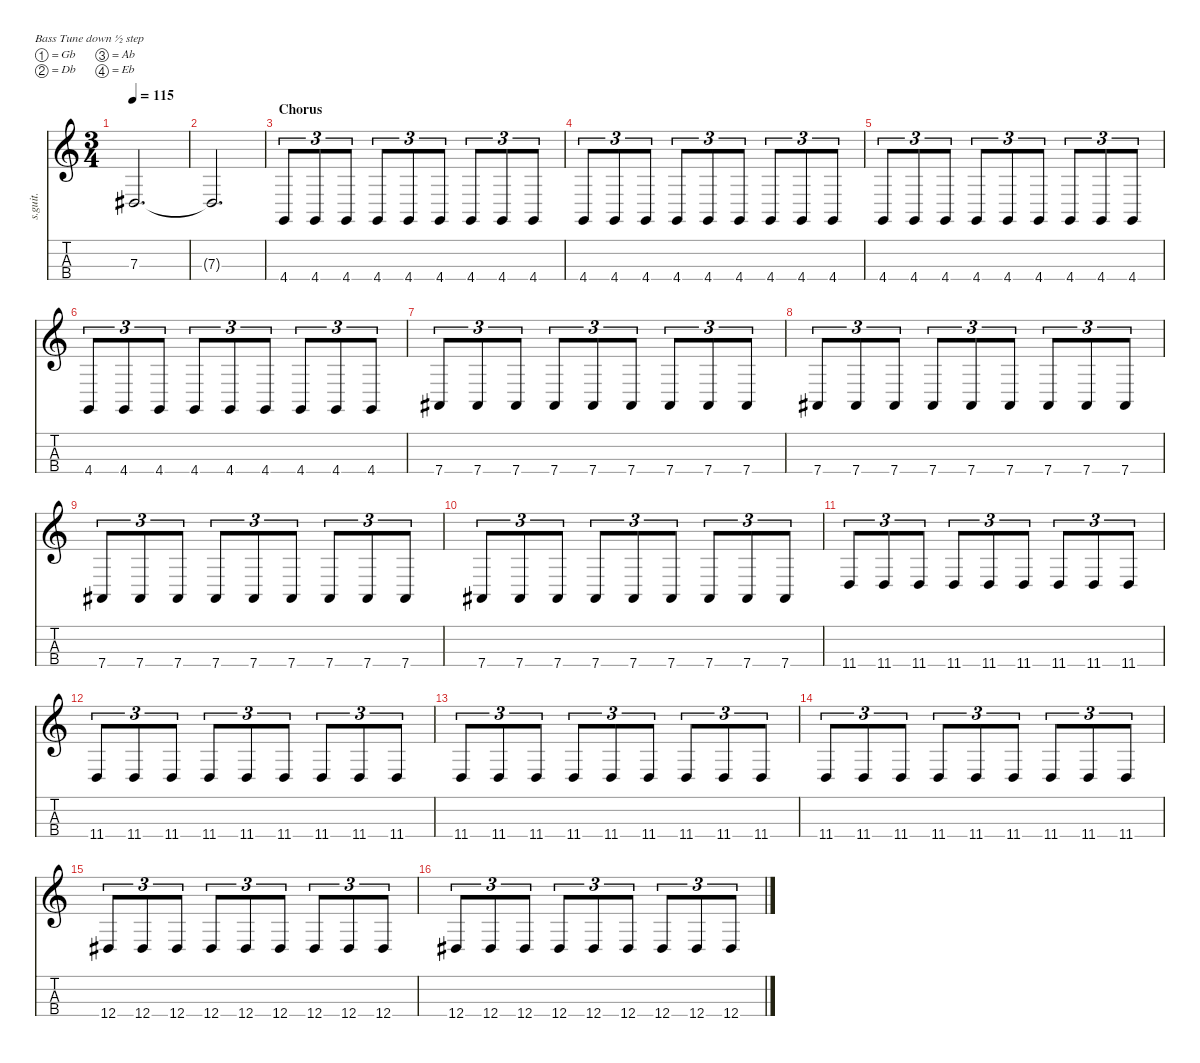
\defaultSystemsLayout 4
\hideDynamics
\bracketExtendMode nobrackets
\track ("Bass" "s.guit.") {instrument electricbasspick}
\staff {score tabs}
\tuning (Gb2 Db2 Ab1 Eb1)
\ts (3 4)
\tempo 115
\clef g2
\ks c
7.3{t acc #}.2{d dy mf beam Up} |
7.3{t acc #}.2{d beam Up} |
\section ("" "Chorus")
4.4.8{tu (3 2) beam Up} 4.4.8{tu (3 2) beam Up} 4.4.8{tu (3 2) beam Up} 4.4.8{tu (3 2) beam Up} 4.4.8{tu (3 2) beam Up} 4.4.8{tu (3 2) beam Up} 4.4.8{tu (3 2) beam Up} 4.4.8{tu (3 2) beam Up} 4.4.8{tu (3 2) beam Up} |
4.4.8{tu (3 2) beam Up} 4.4.8{tu (3 2) beam Up} 4.4.8{tu (3 2) beam Up} 4.4.8{tu (3 2) beam Up} 4.4.8{tu (3 2) beam Up} 4.4.8{tu (3 2) beam Up} 4.4.8{tu (3 2) beam Up} 4.4.8{tu (3 2) beam Up} 4.4.8{tu (3 2) beam Up} |
4.4.8{tu (3 2) beam Up} 4.4.8{tu (3 2) beam Up} 4.4.8{tu (3 2) beam Up} 4.4.8{tu (3 2) beam Up} 4.4.8{tu (3 2) beam Up} 4.4.8{tu (3 2) beam Up} 4.4.8{tu (3 2) beam Up} 4.4.8{tu (3 2) beam Up} 4.4.8{tu (3 2) beam Up} |
4.4.8{tu (3 2) beam Up} 4.4.8{tu (3 2) beam Up} 4.4.8{tu (3 2) beam Up} 4.4.8{tu (3 2) beam Up} 4.4.8{tu (3 2) beam Up} 4.4.8{tu (3 2) beam Up} 4.4.8{tu (3 2) beam Up} 4.4.8{tu (3 2) beam Up} 4.4.8{tu (3 2) beam Up} |
7.4{acc #}.8{tu (3 2) beam Up} 7.4{acc #}.8{tu (3 2) beam Up} 7.4{acc #}.8{tu (3 2) beam Up} 7.4{acc #}.8{tu (3 2) beam Up} 7.4{acc #}.8{tu (3 2) beam Up} 7.4{acc #}.8{tu (3 2) beam Up} 7.4{acc #}.8{tu (3 2) beam Up} 7.4{acc #}.8{tu (3 2) beam Up} 7.4{acc #}.8{tu (3 2) beam Up} |
7.4{acc #}.8{tu (3 2) beam Up} 7.4{acc #}.8{tu (3 2) beam Up} 7.4{acc #}.8{tu (3 2) beam Up} 7.4{acc #}.8{tu (3 2) beam Up} 7.4{acc #}.8{tu (3 2) beam Up} 7.4{acc #}.8{tu (3 2) beam Up} 7.4{acc #}.8{tu (3 2) beam Up} 7.4{acc #}.8{tu (3 2) beam Up} 7.4{acc #}.8{tu (3 2) beam Up} |
7.4{acc #}.8{tu (3 2) beam Up} 7.4{acc #}.8{tu (3 2) beam Up} 7.4{acc #}.8{tu (3 2) beam Up} 7.4{acc #}.8{tu (3 2) beam Up} 7.4{acc #}.8{tu (3 2) beam Up} 7.4{acc #}.8{tu (3 2) beam Up} 7.4{acc #}.8{tu (3 2) beam Up} 7.4{acc #}.8{tu (3 2) beam Up} 7.4{acc #}.8{tu (3 2) beam Up} |
7.4{acc #}.8{tu (3 2) beam Up} 7.4{acc #}.8{tu (3 2) beam Up} 7.4{acc #}.8{tu (3 2) beam Up} 7.4{acc #}.8{tu (3 2) beam Up} 7.4{acc #}.8{tu (3 2) beam Up} 7.4{acc #}.8{tu (3 2) beam Up} 7.4{acc #}.8{tu (3 2) beam Up} 7.4{acc #}.8{tu (3 2) beam Up} 7.4{acc #}.8{tu (3 2) beam Up} |
11.4.8{tu (3 2) beam Up} 11.4.8{tu (3 2) beam Up} 11.4.8{tu (3 2) beam Up} 11.4.8{tu (3 2) beam Up} 11.4.8{tu (3 2) beam Up} 11.4.8{tu (3 2) beam Up} 11.4.8{tu (3 2) beam Up} 11.4.8{tu (3 2) beam Up} 11.4.8{tu (3 2) beam Up} |
11.4.8{tu (3 2) beam Up} 11.4.8{tu (3 2) beam Up} 11.4.8{tu (3 2) beam Up} 11.4.8{tu (3 2) beam Up} 11.4.8{tu (3 2) beam Up} 11.4.8{tu (3 2) beam Up} 11.4.8{tu (3 2) beam Up} 11.4.8{tu (3 2) beam Up} 11.4.8{tu (3 2) beam Up} |
11.4.8{tu (3 2) beam Up} 11.4.8{tu (3 2) beam Up} 11.4.8{tu (3 2) beam Up} 11.4.8{tu (3 2) beam Up} 11.4.8{tu (3 2) beam Up} 11.4.8{tu (3 2) beam Up} 11.4.8{tu (3 2) beam Up} 11.4.8{tu (3 2) beam Up} 11.4.8{tu (3 2) beam Up} |
11.4.8{tu (3 2) beam Up} 11.4.8{tu (3 2) beam Up} 11.4.8{tu (3 2) beam Up} 11.4.8{tu (3 2) beam Up} 11.4.8{tu (3 2) beam Up} 11.4.8{tu (3 2) beam Up} 11.4.8{tu (3 2) beam Up} 11.4.8{tu (3 2) beam Up} 11.4.8{tu (3 2) beam Up} |
12.4{acc #}.8{tu (3 2) beam Up} 12.4{acc #}.8{tu (3 2) beam Up} 12.4{acc #}.8{tu (3 2) beam Up} 12.4{acc #}.8{tu (3 2) beam Up} 12.4{acc #}.8{tu (3 2) beam Up} 12.4{acc #}.8{tu (3 2) beam Up} 12.4{acc #}.8{tu (3 2) beam Up} 12.4{acc #}.8{tu (3 2) beam Up} 12.4{acc #}.8{tu (3 2) beam Up} |
12.4{acc #}.8{tu (3 2) beam Up} 12.4{acc #}.8{tu (3 2) beam Up} 12.4{acc #}.8{tu (3 2) beam Up} 12.4{acc #}.8{tu (3 2) beam Up} 12.4{acc #}.8{tu (3 2) beam Up} 12.4{acc #}.8{tu (3 2) beam Up} 12.4{acc #}.8{tu (3 2) beam Up} 12.4{acc #}.8{tu (3 2) beam Up} 12.4{acc #}.8{tu (3 2) beam Up}
